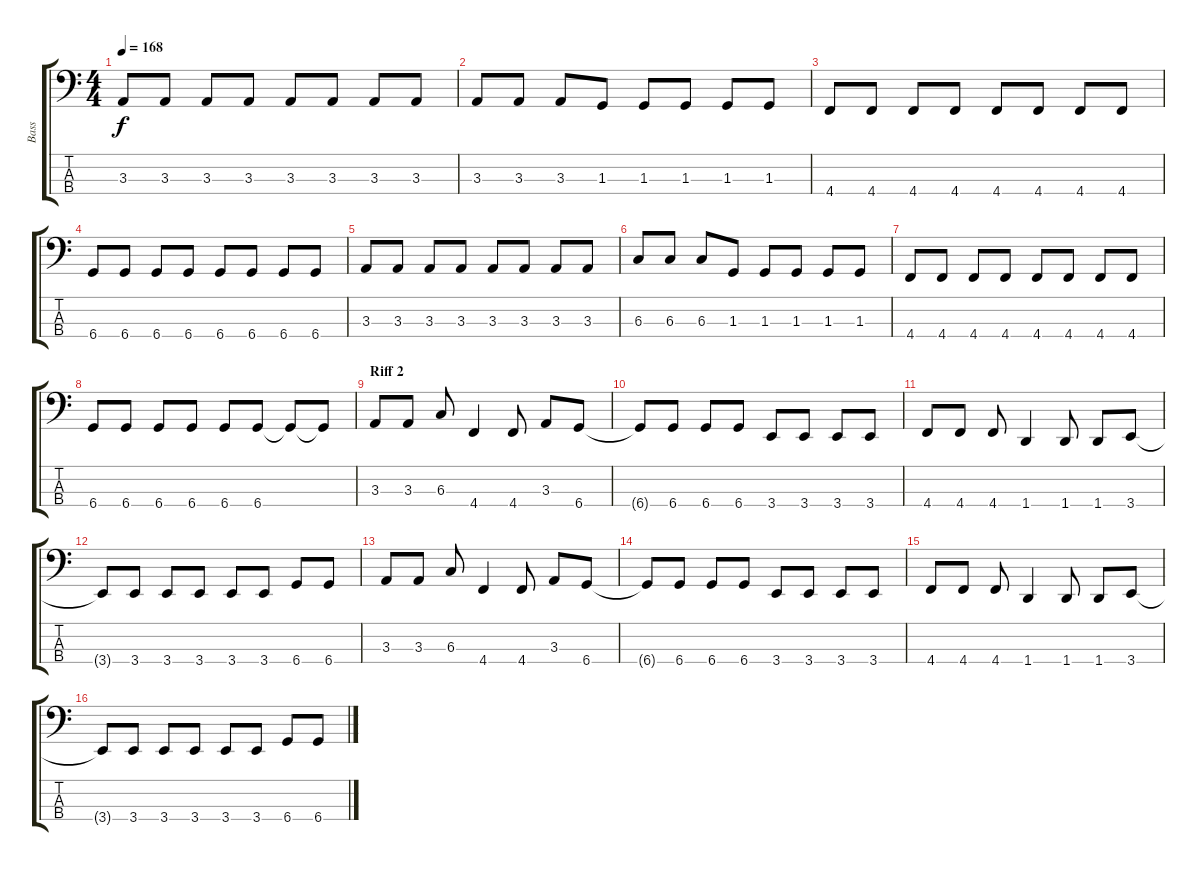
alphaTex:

\track ("Bass" "Bass") {instrument electricbassfinger}
\staff {score tabs}
\tuning (E2 B1 Gb1 Db1) {hide}
\ts (4 4)
\tempo 168
\clef f4
\ks c
3.3.8{dy f} 3.3.8 3.3.8 3.3.8 3.3.8 3.3.8 3.3.8 3.3.8 |
3.3.8 3.3.8 3.3.8 1.3.8 1.3.8 1.3.8 1.3.8 1.3.8 |
4.4.8 4.4.8 4.4.8 4.4.8 4.4.8 4.4.8 4.4.8 4.4.8 |
6.4.8 6.4.8 6.4.8 6.4.8 6.4.8 6.4.8 6.4.8 6.4.8 |
3.3.8 3.3.8 3.3.8 3.3.8 3.3.8 3.3.8 3.3.8 3.3.8 |
6.3.8 6.3.8 6.3.8 1.3.8 1.3.8 1.3.8 1.3.8 1.3.8 |
4.4.8 4.4.8 4.4.8 4.4.8 4.4.8 4.4.8 4.4.8 4.4.8 |
6.4.8 6.4.8 6.4.8 6.4.8 6.4.8 6.4.8 6.4{t}.8 6.4{t}.8 |
\section ("" "Riff 2")
3.3.8 3.3.8 6.3.8 4.4.4 4.4.8 3.3.8 6.4.8 |
6.4{t}.8 6.4.8 6.4.8 6.4.8 3.4.8 3.4.8 3.4.8 3.4.8 |
4.4.8 4.4.8 4.4.8 1.4.4 1.4.8 1.4.8 3.4.8 |
3.4{t}.8 3.4.8 3.4.8 3.4.8 3.4.8 3.4.8 6.4.8 6.4.8 |
3.3.8 3.3.8 6.3.8 4.4.4 4.4.8 3.3.8 6.4.8 |
6.4{t}.8 6.4.8 6.4.8 6.4.8 3.4.8 3.4.8 3.4.8 3.4.8 |
4.4.8 4.4.8 4.4.8 1.4.4 1.4.8 1.4.8 3.4.8 |
3.4{t}.8 3.4.8 3.4.8 3.4.8 3.4.8 3.4.8 6.4.8 6.4.8
